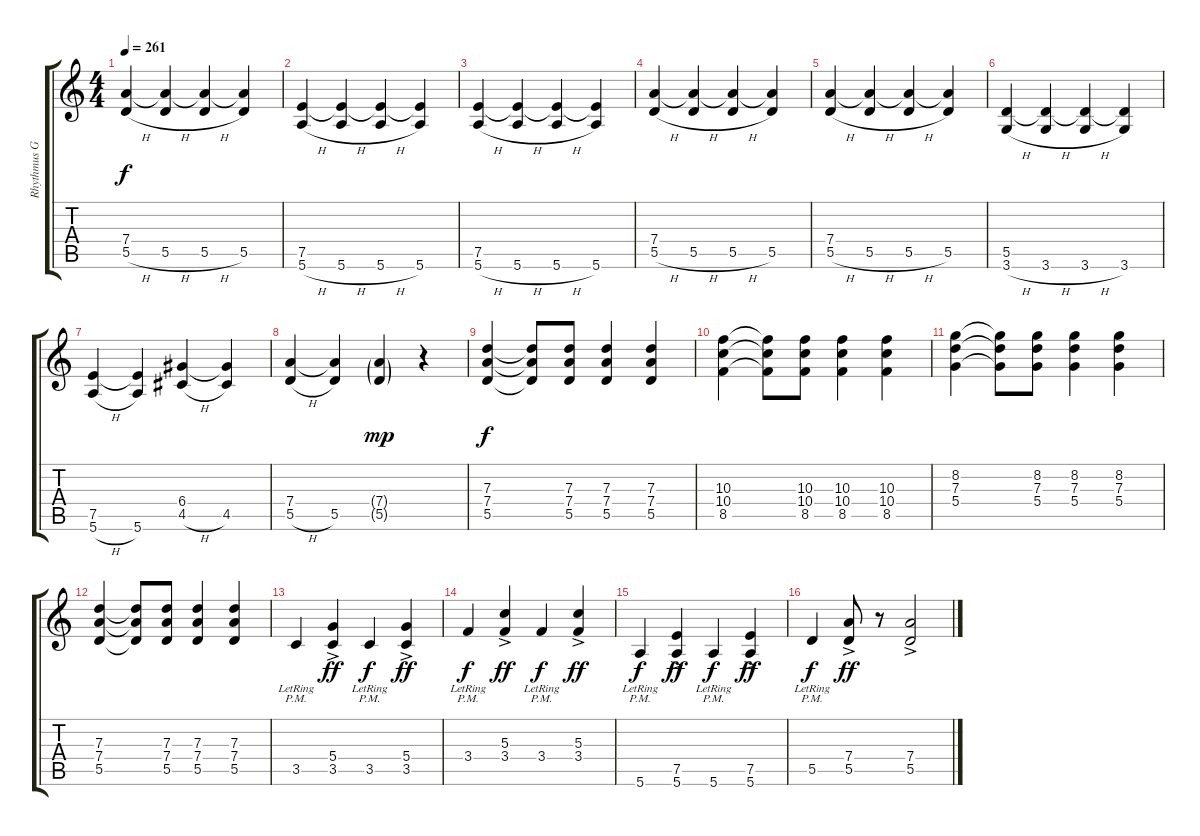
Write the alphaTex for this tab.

\track ("Rhythmus Gitarre" "Rhythmus G") {instrument distortionguitar}
\staff {score tabs}
\tuning (E4 B3 G3 D3 A2 E2) {hide}
\ts (4 4)
\tempo 261
\clef g2
\ks c
(7.4 5.5{h}).4{dy f} (7.4{t} 5.5{h}).4 (7.4{t} 5.5{h}).4 (7.4{t} 5.5).4 |
(7.5 5.6{h}).4 (7.5{t} 5.6{h}).4 (7.5{t} 5.6{h}).4 (7.5{t} 5.6).4 |
(7.5 5.6{h}).4 (7.5{t} 5.6{h}).4 (7.5{t} 5.6{h}).4 (7.5{t} 5.6).4 |
(7.4 5.5{h}).4 (7.4{t} 5.5{h}).4 (7.4{t} 5.5{h}).4 (7.4{t} 5.5).4 |
(7.4 5.5{h}).4 (7.4{t} 5.5{h}).4 (7.4{t} 5.5{h}).4 (7.4{t} 5.5).4 |
(5.5 3.6{h}).4 (5.5{t} 3.6{h}).4 (5.5{t} 3.6{h}).4 (5.5{t} 3.6).4 |
(7.5 5.6{h}).4 (7.5{t} 5.6).4 (6.4 4.5{h}).4 (6.4{t} 4.5).4 |
(7.4 5.5{h}).4 (7.4{t} 5.5).4 (7.4{g} 5.5{g}).4{dy mp} r.4 |
(7.3 7.4 5.5).4{dy f volume 10} (7.3{t} 7.4{t} 5.5{t}).8 (7.3 7.4 5.5).8 (7.3 7.4 5.5).4 (7.3 7.4 5.5).4 |
(10.3 10.4 8.5).4 (10.3{t} 10.4{t} 8.5{t}).8 (10.3 10.4 8.5).8 (10.3 10.4 8.5).4 (10.3 10.4 8.5).4 |
(8.2 7.3 5.4).4 (8.2{t} 7.3{t} 5.4{t}).8 (8.2 7.3 5.4).8 (8.2 7.3 5.4).4 (8.2 7.3 5.4).4 |
(7.3 7.4 5.5).4 (7.3{t} 7.4{t} 5.5{t}).8 (7.3 7.4 5.5).8 (7.3 7.4 5.5).4 (7.3 7.4 5.5).4 |
3.5{pm lr}.4 (5.4{ac} 3.5{ac}).4{dy ff} 3.5{pm lr}.4{dy f} (5.4{ac} 3.5{ac}).4{dy ff} |
3.4{pm lr}.4{dy f} (5.3{ac} 3.4{ac}).4{dy ff} 3.4{pm lr}.4{dy f} (5.3{ac} 3.4{ac}).4{dy ff} |
5.6{pm lr}.4{dy f} (7.5{ac} 5.6{ac}).4{dy ff} 5.6{pm lr}.4{dy f} (7.5{ac} 5.6{ac}).4{dy ff} |
5.5{pm lr}.4{dy f} (7.4{ac} 5.5{ac}).8{dy ff} r.8 (7.4{ac} 5.5{ac}).2
